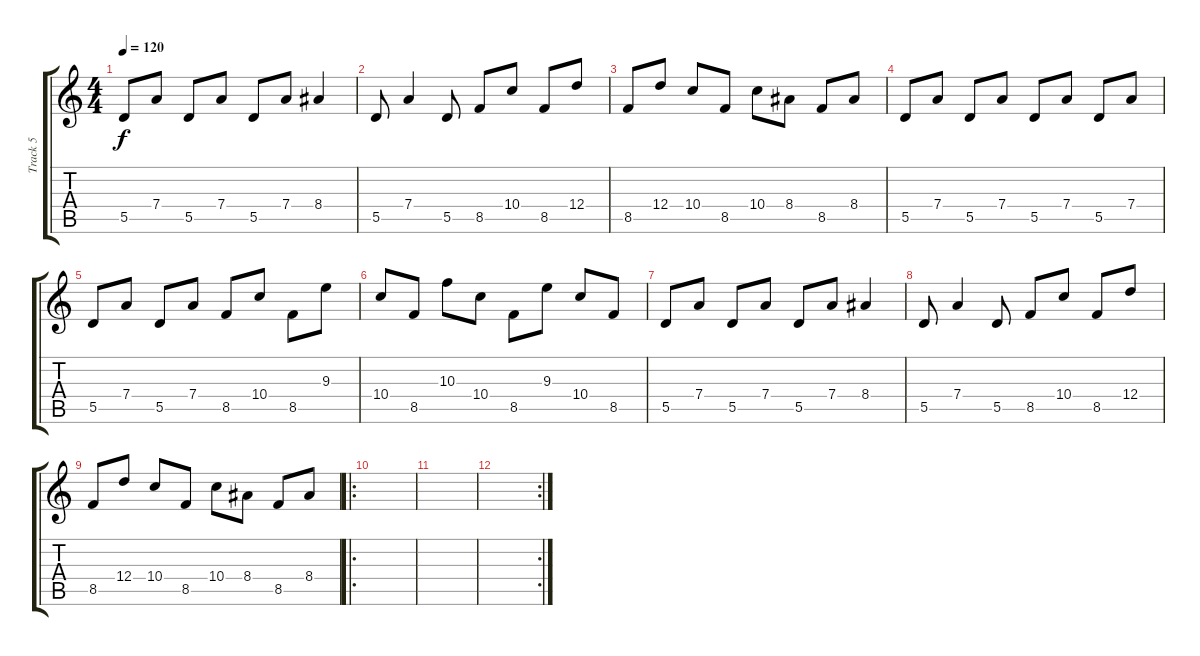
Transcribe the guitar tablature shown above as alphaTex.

\track ("Track 5" "Track 5") {instrument electricguitarmuted}
\staff {score tabs}
\tuning (E4 B3 G3 D3 A2 E2) {hide}
\ts (4 4)
\tempo 120
\clef g2
\ks c
5.5.8{dy f} 7.4.8 5.5.8 7.4.8 5.5.8 7.4.8 8.4.4 |
5.5.8 7.4.4 5.5.8 8.5.8 10.4.8 8.5.8 12.4.8 |
8.5.8 12.4.8 10.4.8 8.5.8 10.4.8 8.4.8 8.5.8 8.4.8 |
5.5.8 7.4.8 5.5.8 7.4.8 5.5.8 7.4.8 5.5.8 7.4.8 |
5.5.8 7.4.8 5.5.8 7.4.8 8.5.8 10.4.8 8.5.8 9.3.8 |
10.4.8 8.5.8 10.3.8 10.4.8 8.5.8 9.3.8 10.4.8 8.5.8 |
5.5.8 7.4.8 5.5.8 7.4.8 5.5.8 7.4.8 8.4.4 |
5.5.8 7.4.4 5.5.8 8.5.8 10.4.8 8.5.8 12.4.8 |
8.5.8 12.4.8 10.4.8 8.5.8 10.4.8 8.4.8 8.5.8 8.4.8 |
\ro
|
|
\rc 2
